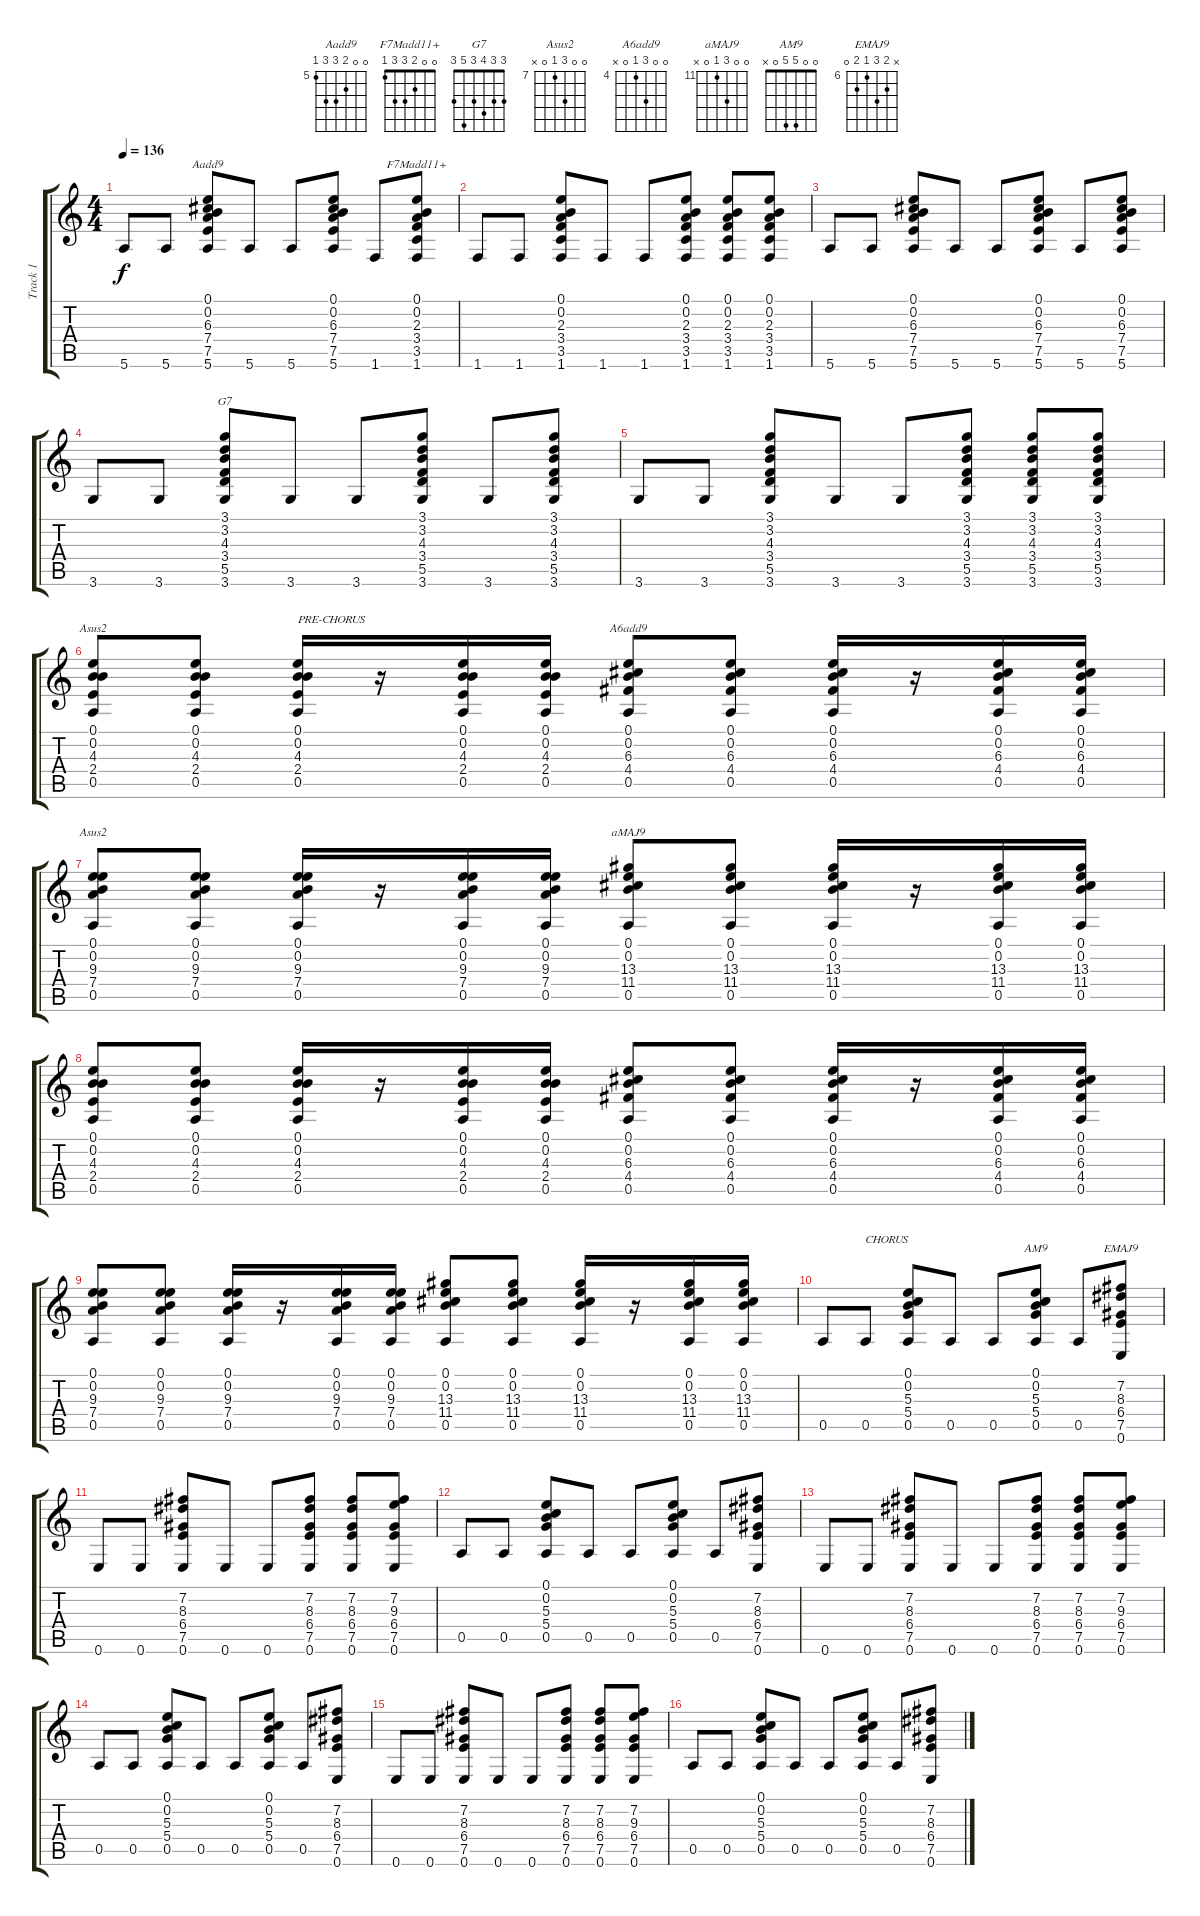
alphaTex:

\track ("Track 1" "Track 1") {instrument electricguitarjazz}
\staff {score tabs}
\tuning (E4 B3 G3 D3 A2 E2) {hide}
\chord ("Aadd9" 0 0 6 7 7 5) {firstfret 5}
\chord ("F7Madd11+" 0 0 2 3 3 1)
\chord ("G7" 3 3 4 3 5 3)
\chord ("Asus2" 0 0 4 2 0 x)
\chord ("A6add9" 0 0 6 4 0 x) {firstfret 4}
\chord ("Asus2" 0 0 9 7 0 x) {firstfret 7}
\chord ("aMAJ9" 0 0 13 11 0 x) {firstfret 11}
\chord ("AM9" 0 0 5 5 0 x)
\chord ("EMAJ9" x 7 8 6 7 0) {firstfret 6}
\ts (4 4)
\tempo 136
\clef g2
\ks c
5.6.8{dy f} 5.6.8 (0.1 0.2 6.3 7.4 7.5 5.6).8{ch "Aadd9"} 5.6.8 5.6.8 (0.1 0.2 6.3 7.4 7.5 5.6).8 1.6.8 (0.1 0.2 2.3 3.4 3.5 1.6).8{ch "F7Madd11+"} |
1.6.8 1.6.8 (0.1 0.2 2.3 3.4 3.5 1.6).8 1.6.8 1.6.8 (0.1 0.2 2.3 3.4 3.5 1.6).8 (0.1 0.2 2.3 3.4 3.5 1.6).8 (0.1 0.2 2.3 3.4 3.5 1.6).8 |
5.6.8 5.6.8 (0.1 0.2 6.3 7.4 7.5 5.6).8 5.6.8 5.6.8 (0.1 0.2 6.3 7.4 7.5 5.6).8 5.6.8 (0.1 0.2 6.3 7.4 7.5 5.6).8 |
3.6.8 3.6.8 (3.1 3.2 4.3 3.4 5.5 3.6).8{ch "G7"} 3.6.8 3.6.8 (3.1 3.2 4.3 3.4 5.5 3.6).8 3.6.8 (3.1 3.2 4.3 3.4 5.5 3.6).8 |
3.6.8 3.6.8 (3.1 3.2 4.3 3.4 5.5 3.6).8 3.6.8 3.6.8 (3.1 3.2 4.3 3.4 5.5 3.6).8 (3.1 3.2 4.3 3.4 5.5 3.6).8 (3.1 3.2 4.3 3.4 5.5 3.6).8 |
(0.1 0.2 4.3 2.4 0.5).8{ch "Asus2"} (0.1 0.2 4.3 2.4 0.5).8 (0.1 0.2 4.3 2.4 0.5).16{txt "PRE-CHORUS"} r.16 (0.1 0.2 4.3 2.4 0.5).16 (0.1 0.2 4.3 2.4 0.5).16 (0.1 0.2 6.3 4.4 0.5).8{ch "A6add9"} (0.1 0.2 6.3 4.4 0.5).8 (0.1 0.2 6.3 4.4 0.5).16 r.16 (0.1 0.2 6.3 4.4 0.5).16 (0.1 0.2 6.3 4.4 0.5).16 |
(0.1 0.2 9.3 7.4 0.5).8{ch "Asus2"} (0.1 0.2 9.3 7.4 0.5).8 (0.1 0.2 9.3 7.4 0.5).16 r.16 (0.1 0.2 9.3 7.4 0.5).16 (0.1 0.2 9.3 7.4 0.5).16 (0.1 0.2 13.3 11.4 0.5).8{ch "aMAJ9"} (0.1 0.2 13.3 11.4 0.5).8 (0.1 0.2 13.3 11.4 0.5).16 r.16 (0.1 0.2 13.3 11.4 0.5).16 (0.1 0.2 13.3 11.4 0.5).16 |
(0.1 0.2 4.3 2.4 0.5).8 (0.1 0.2 4.3 2.4 0.5).8 (0.1 0.2 4.3 2.4 0.5).16 r.16 (0.1 0.2 4.3 2.4 0.5).16 (0.1 0.2 4.3 2.4 0.5).16 (0.1 0.2 6.3 4.4 0.5).8 (0.1 0.2 6.3 4.4 0.5).8 (0.1 0.2 6.3 4.4 0.5).16 r.16 (0.1 0.2 6.3 4.4 0.5).16 (0.1 0.2 6.3 4.4 0.5).16 |
(0.1 0.2 9.3 7.4 0.5).8 (0.1 0.2 9.3 7.4 0.5).8 (0.1 0.2 9.3 7.4 0.5).16 r.16 (0.1 0.2 9.3 7.4 0.5).16 (0.1 0.2 9.3 7.4 0.5).16 (0.1 0.2 13.3 11.4 0.5).8 (0.1 0.2 13.3 11.4 0.5).8 (0.1 0.2 13.3 11.4 0.5).16 r.16 (0.1 0.2 13.3 11.4 0.5).16 (0.1 0.2 13.3 11.4 0.5).16 |
0.5.8 0.5.8{txt "CHORUS"} (0.1 0.2 5.3 5.4 0.5).8 0.5.8 0.5.8 (0.1 0.2 5.3 5.4 0.5).8{ch "AM9"} 0.5.8 (7.2 8.3 6.4 7.5 0.6).8{ch "EMAJ9"} |
0.6.8 0.6.8 (7.2 8.3 6.4 7.5 0.6).8 0.6.8 0.6.8 (7.2 8.3 6.4 7.5 0.6).8 (7.2 8.3 6.4 7.5 0.6).8 (7.2 9.3 6.4 7.5 0.6).8 |
0.5.8 0.5.8 (0.1 0.2 5.3 5.4 0.5).8 0.5.8 0.5.8 (0.1 0.2 5.3 5.4 0.5).8 0.5.8 (7.2 8.3 6.4 7.5 0.6).8 |
0.6.8 0.6.8 (7.2 8.3 6.4 7.5 0.6).8 0.6.8 0.6.8 (7.2 8.3 6.4 7.5 0.6).8 (7.2 8.3 6.4 7.5 0.6).8 (7.2 9.3 6.4 7.5 0.6).8 |
0.5.8 0.5.8 (0.1 0.2 5.3 5.4 0.5).8 0.5.8 0.5.8 (0.1 0.2 5.3 5.4 0.5).8 0.5.8 (7.2 8.3 6.4 7.5 0.6).8 |
0.6.8 0.6.8 (7.2 8.3 6.4 7.5 0.6).8 0.6.8 0.6.8 (7.2 8.3 6.4 7.5 0.6).8 (7.2 8.3 6.4 7.5 0.6).8 (7.2 9.3 6.4 7.5 0.6).8 |
0.5.8 0.5.8 (0.1 0.2 5.3 5.4 0.5).8 0.5.8 0.5.8 (0.1 0.2 5.3 5.4 0.5).8 0.5.8 (7.2 8.3 6.4 7.5 0.6).8
